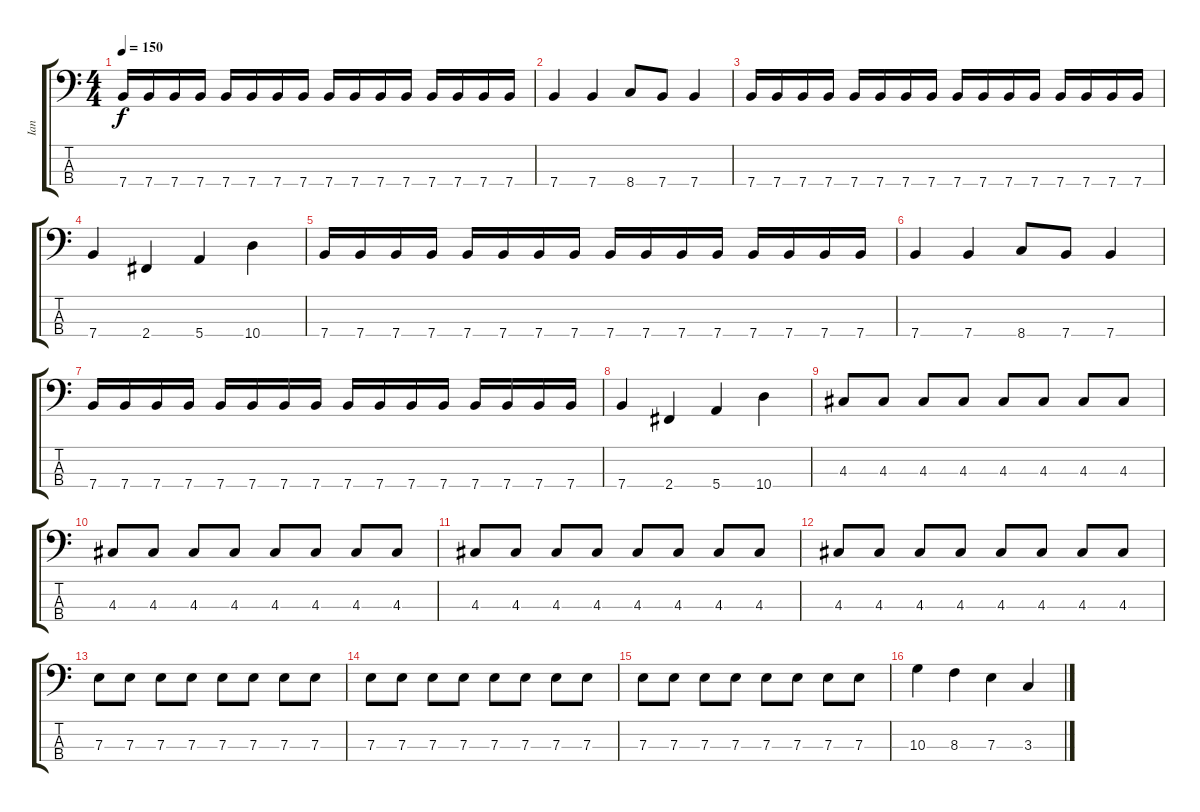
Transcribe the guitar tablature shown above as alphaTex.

\track ("Ian" "Ian") {instrument electricbasspick}
\staff {score tabs}
\tuning (G2 D2 A1 E1) {hide}
\ts (4 4)
\tempo 150
\clef f4
\ks c
7.4.16{dy f} 7.4.16 7.4.16 7.4.16 7.4.16 7.4.16 7.4.16 7.4.16 7.4.16 7.4.16 7.4.16 7.4.16 7.4.16 7.4.16 7.4.16 7.4.16 |
7.4.4 7.4.4 8.4.8 7.4.8 7.4.4 |
7.4.16 7.4.16 7.4.16 7.4.16 7.4.16 7.4.16 7.4.16 7.4.16 7.4.16 7.4.16 7.4.16 7.4.16 7.4.16 7.4.16 7.4.16 7.4.16 |
7.4.4 2.4.4 5.4.4 10.4.4 |
7.4.16 7.4.16 7.4.16 7.4.16 7.4.16 7.4.16 7.4.16 7.4.16 7.4.16 7.4.16 7.4.16 7.4.16 7.4.16 7.4.16 7.4.16 7.4.16 |
7.4.4 7.4.4 8.4.8 7.4.8 7.4.4 |
7.4.16 7.4.16 7.4.16 7.4.16 7.4.16 7.4.16 7.4.16 7.4.16 7.4.16 7.4.16 7.4.16 7.4.16 7.4.16 7.4.16 7.4.16 7.4.16 |
7.4.4 2.4.4 5.4.4 10.4.4 |
4.3.8 4.3.8 4.3.8 4.3.8 4.3.8 4.3.8 4.3.8 4.3.8 |
4.3.8 4.3.8 4.3.8 4.3.8 4.3.8 4.3.8 4.3.8 4.3.8 |
4.3.8 4.3.8 4.3.8 4.3.8 4.3.8 4.3.8 4.3.8 4.3.8 |
4.3.8 4.3.8 4.3.8 4.3.8 4.3.8 4.3.8 4.3.8 4.3.8 |
7.3.8 7.3.8 7.3.8 7.3.8 7.3.8 7.3.8 7.3.8 7.3.8 |
7.3.8 7.3.8 7.3.8 7.3.8 7.3.8 7.3.8 7.3.8 7.3.8 |
7.3.8 7.3.8 7.3.8 7.3.8 7.3.8 7.3.8 7.3.8 7.3.8 |
10.3.4 8.3.4 7.3.4 3.3.4
